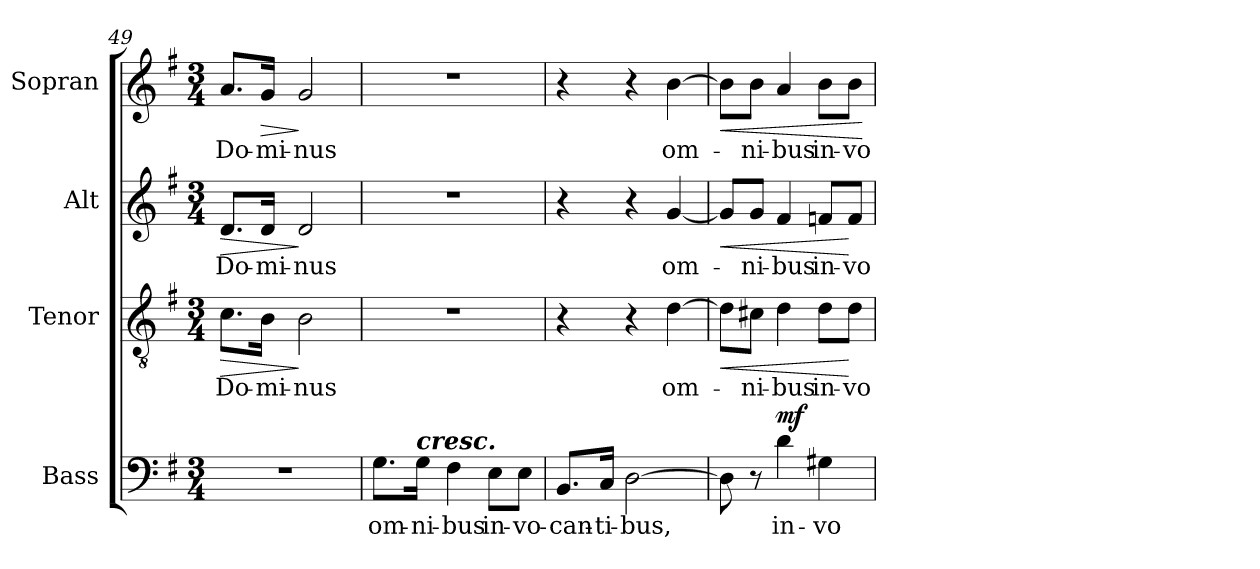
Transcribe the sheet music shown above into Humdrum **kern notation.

**kern	**text	**dynam	**kern	**text	**dynam	**kern	**text	**dynam	**kern	**text	**dynam
*part4	*part4	*part4	*part3	*part3	*part3	*part2	*part2	*part2	*part1	*part1	*part1
*staff4	*staff4	*staff4	*staff3	*staff3	*staff3	*staff2	*staff2	*staff2	*staff1	*staff1	*staff1
*I"Bass	*	*	*I"Tenor	*	*	*I"Alt	*	*	*I"Sopran	*	*
*I'B.	*	*	*I'T.	*	*	*I'A.	*	*	*I'S.	*	*
*clefF4	*	*	*clefGv2	*	*	*clefG2	*	*	*clefG2	*	*
*k[f#]	*	*	*k[f#]	*	*	*k[f#]	*	*	*k[f#]	*	*
*G:	*	*	*G:	*	*	*G:	*	*	*G:	*	*
*M3/4	*	*	*M3/4	*	*	*M3/4	*	*	*M3/4	*	*
=49	=49	=49	=49	=49	=49	=49	=49	=49	=49	=49	=49
!	!	!	!	!LO:LY:b	!LO:HP:b	!	!LO:LY:b	!LO:HP:b	!	!LO:LY:b	!
2.r	.	.	8.c\L	Do-	>	8.d/L	Do-	>	8.a/L	Do-	.
!	!	!	!	!LO:LY:b	!	!	!LO:LY:b	!	!	!LO:LY:b	!LO:HP:b
.	.	.	16B\Jk	-mi-	.	16d/Jk	-mi-	.	16g/Jk	-mi-	>
!	!	!	!	!LO:LY:b	!	!	!LO:LY:b	!	!	!LO:LY:b	!
.	.	.	2B\	-nus	]	2d/	-nus	]	2g/	-nus	]
=50	=50	=50	=50	=50	=50	=50	=50	=50	=50	=50	=50
!	!LO:LY:b	!	!	!	!	!	!	!	!	!	!
8.G\L	om-	.	2.r	.	.	2.r	.	.	2.r	.	.
!LO:TX:a:Bi:t=cresc.	!	!	!	!	!	!	!	!	!	!	!
!	!LO:LY:b	!	!	!	!	!	!	!	!	!	!
16G\Jk	-ni-	.	.	.	.	.	.	.	.	.	.
!	!LO:LY:b	!	!	!	!	!	!	!	!	!	!
4F#\	-bus	.	.	.	.	.	.	.	.	.	.
!	!LO:LY:b	!	!	!	!	!	!	!	!	!	!
8E\L	in-	.	.	.	.	.	.	.	.	.	.
!	!LO:LY:b	!	!	!	!	!	!	!	!	!	!
8E\J	-vo-	.	.	.	.	.	.	.	.	.	.
!!LO:LB:g=z
=51	=51	=51	=51	=51	=51	=51	=51	=51	=51	=51	=51
!	!LO:LY:b	!	!	!	!	!	!	!	!	!	!
8.BB/L	-can-	.	4r	.	.	4r	.	.	4r	.	.
!	!LO:LY:b	!	!	!	!	!	!	!	!	!	!
16C/Jk	-ti-	.	.	.	.	.	.	.	.	.	.
!	!LO:LY:b	!	!	!	!	!	!	!	!	!	!
[2D\	-bus,	.	4r	.	.	4r	.	.	4r	.	.
!	!	!	!	!LO:LY:b	!	!	!LO:LY:b	!	!	!LO:LY:b	!
.	.	.	[4d\	om-	.	[4g/	om-	.	[4b\	om-	.
=52	=52	=52	=52	=52	=52	=52	=52	=52	=52	=52	=52
!	!	!	!	!	!LO:HP:b	!	!	!LO:HP:b	!	!	!LO:HP:b
8D\]	.	.	8d\L]	.	<	8g/L]	.	<	8b\L]	.	<
!	!	!	!	!LO:LY:b	!	!	!LO:LY:b	!	!	!LO:LY:b	!
8r	.	.	8c#X\J	-ni-	.	8g/J	-ni-	.	8b\J	-ni-	.
!	!LO:LY:b	!LO:DY:a	!	!LO:LY:b	!	!	!LO:LY:b	!	!	!LO:LY:b	!
4d\	in-	mf	4d\	-bus	.	4f#/	-bus	.	4a/	-bus	.
!	!LO:LY:b	!	!	!LO:LY:b	!	!	!LO:LY:b	!	!	!LO:LY:b	!
4G#X\	-vo-	.	8d\L	in-	.	8fn/L	in-	.	8b\L	in-	.
!	!	!	!	!LO:LY:b	!	!	!LO:LY:b	!	!	!LO:LY:b	!
.	.	.	8d\J	-vo-	[	8f/J	-vo-	[	8b\J	-vo-	.
.	.	.	.	.	.	.	.	.	.	.	[
=	=	=	=	=	=	=	=	=	=	=	=
*-	*-	*-	*-	*-	*-	*-	*-	*-	*-	*-	*-
